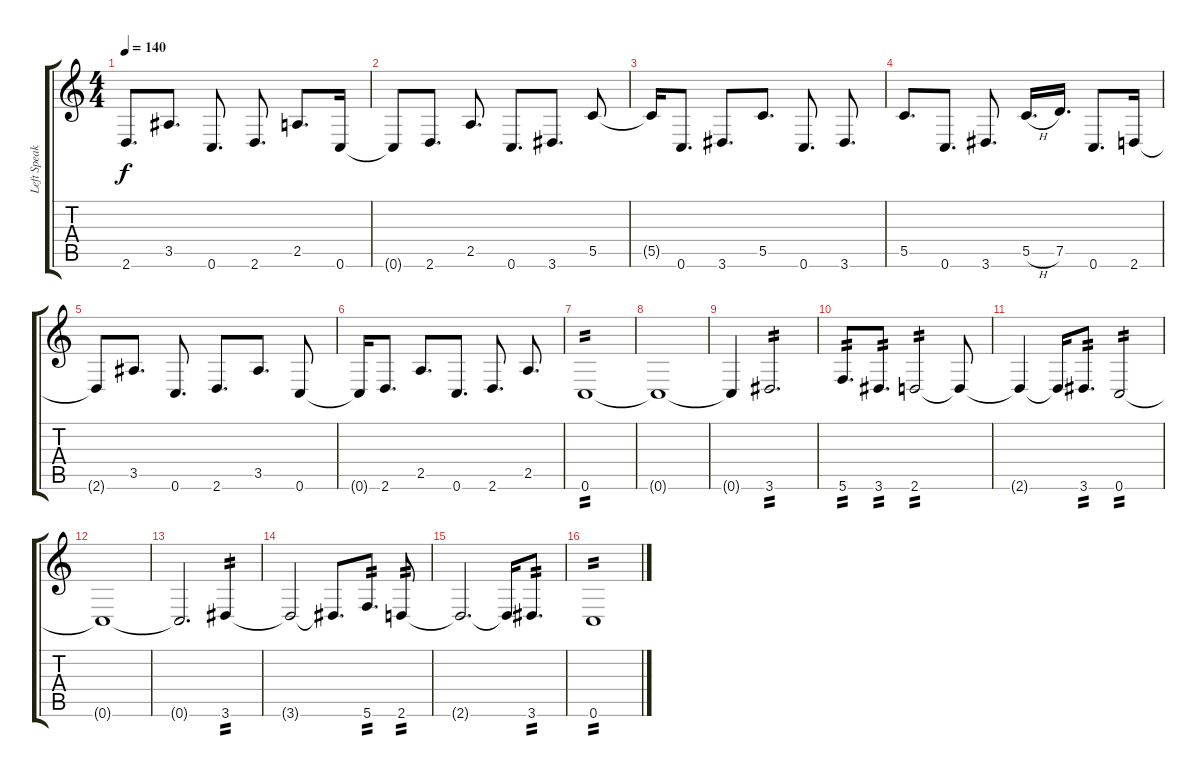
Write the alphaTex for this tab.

\track ("Left Speaker 1" "Left Speak") {instrument distortionguitar}
\staff {score tabs}
\tuning (D4 A3 F3 C3 G2 C2) {hide}
\ts (4 4)
\tempo 140
\clef g2
\ks c
2.6.8{d dy f} 3.5.8{d} 0.6.8{d} 2.6.8{d} 2.5.8{d} 0.6.16 |
0.6{t}.8 2.6.8{d} 2.5.8{d} 0.6.8{d} 3.6.8{d} 5.5.8 |
5.5{t}.16 0.6.8{d} 3.6.8{d} 5.5.8{d} 0.6.8{d} 3.6.8{d} |
5.5.8{d} 0.6.8{d} 3.6.8{d} 5.5{h}.16{d} 7.5.16{d} 0.6.8{d} 2.6.16 |
2.6{t}.8 3.5.8{d} 0.6.8{d} 2.6.8{d} 3.5.8{d} 0.6.8 |
0.6{t}.16 2.6.8{d} 2.5.8{d} 0.6.8{d} 2.6.8{d} 2.5.8{d} |
0.6.1{tp 2} |
0.6{t}.1 |
0.6{t}.4 3.6.2{d tp 2} |
5.6.8{d tp 2} 3.6.8{d tp 2} 2.6.2{tp 2} 2.6{t}.8 |
2.6{t}.4 2.6{t}.16 3.6.8{d tp 2} 0.6.2{tp 2} |
0.6{t}.1 |
0.6{t}.2{d} 3.6.4{tp 2} |
3.6{t}.2 3.6{t}.8{d} 5.6.8{d tp 2} 2.6.8{tp 2} |
2.6{t}.2{d} 2.6{t}.16 3.6.8{d tp 2} |
0.6.1{tp 2}
